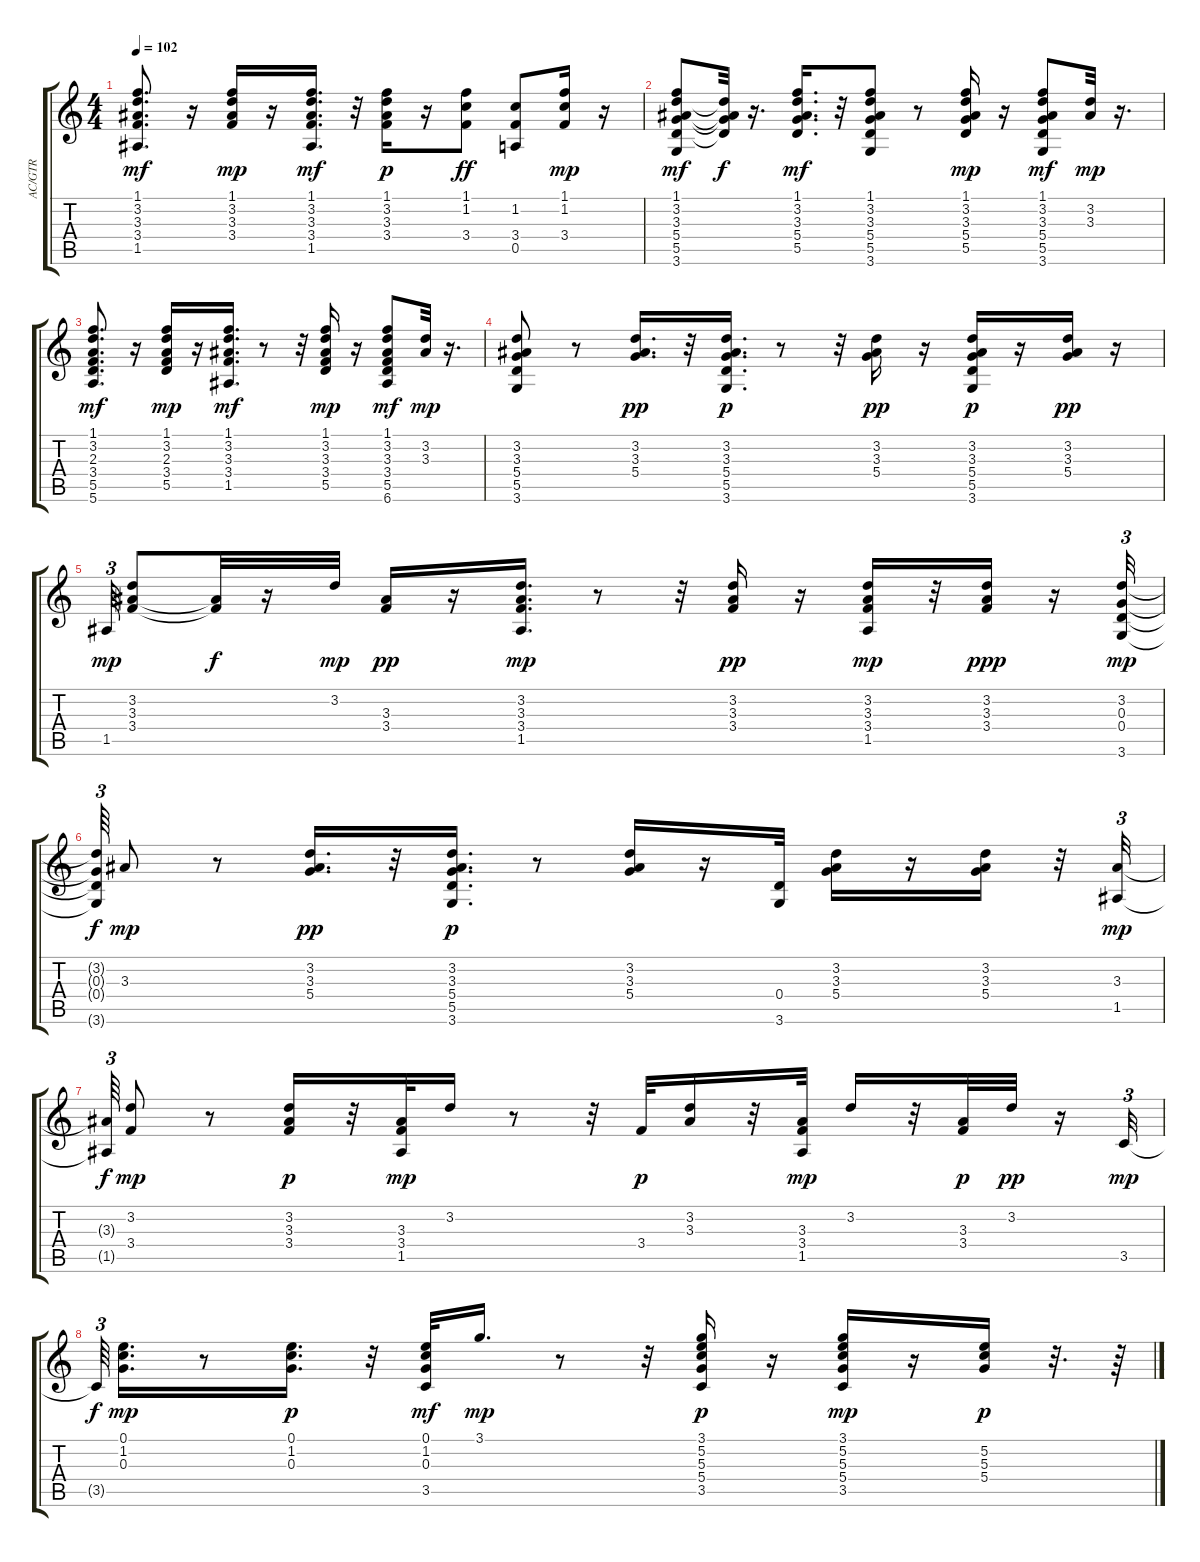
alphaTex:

\track ("AC/GTR" "AC/GTR") {instrument acousticguitarsteel}
\staff {score tabs}
\tuning (E4 B3 G3 D3 A2 E2) {hide}
\ts (4 4)
\tempo 102
\clef g2
\ks c
(1.1 3.2 3.3 3.4 1.5).8{d dy mf} r.16 (1.1 3.2 3.3 3.4).16{dy mp} r.16 (1.1 3.2 3.3 3.4 1.5).16{d dy mf} r.32 (1.1 3.2 3.3 3.4).16{dy p} r.16 (1.1 1.2 3.4).8{dy ff} (1.2 3.4 0.5).8 (1.1 1.2 3.4).16{dy mp} r.16 |
(1.1 3.2 3.3 5.4 5.5 3.6).8{dy mf} (3.2{t} 3.3{t} 5.4{t} 5.5{t}).32{dy f} r.16{d} (1.1 3.2 3.3 5.4 5.5).16{d dy mf} r.32 (1.1 3.2 3.3 5.4 5.5 3.6).8 r.8 (1.1 3.2 3.3 5.4 5.5).16{dy mp} r.16 (1.1 3.2 3.3 5.4 5.5 3.6).8{dy mf} (3.2 3.3).32{dy mp} r.16{d} |
(1.1 3.2 2.3 3.4 5.5 5.6).8{d dy mf} r.16 (1.1 3.2 2.3 3.4 5.5).16{dy mp} r.16 (1.1 3.2 3.3 3.4 1.5).16{d dy mf} r.8 r.32 (1.1 3.2 3.3 3.4 5.5).16{dy mp} r.16 (1.1 3.2 3.3 3.4 5.5 6.6).8{dy mf} (3.2 3.3).32{dy mp} r.16{d} |
(3.2 3.3 5.4 5.5 3.6).8 r.8 (3.2 3.3 5.4).16{d dy pp} r.32 (3.2 3.3 5.4 5.5 3.6).16{d dy p} r.8 r.32 (3.2 3.3 5.4).16{dy pp} r.16 (3.2 3.3 5.4 5.5 3.6).16{dy p} r.16 (3.2 3.3 5.4).16{dy pp} r.16 |
1.5.64{tu (3 2) dy mp} (3.2 3.3 3.4).8 (3.3{t} 3.4{t}).32{dy f} r.16 3.2.32{dy mp} (3.3 3.4).16{dy pp} r.16 (3.2 3.3 3.4 1.5).16{d dy mp} r.8 r.32 (3.2 3.3 3.4).16{dy pp} r.16 (3.2 3.3 3.4 1.5).16{dy mp} r.32 (3.2 3.3 3.4).16{dy ppp} r.16 (3.2 0.3 0.4 3.6).32{tu (3 2) dy mp} |
(3.2{t} 0.3{t} 0.4{t} 3.6{t}).64{tu (3 2) dy f} 3.3.8{dy mp} r.8 (3.2 3.3 5.4).16{d dy pp} r.32 (3.2 3.3 5.4 5.5 3.6).16{d dy p} r.8 (3.2 3.3 5.4).16 r.16 (0.4 3.6).32 (3.2 3.3 5.4).16 r.16 (3.2 3.3 5.4).16 r.32 (3.3 1.5).32{tu (3 2) dy mp} |
(3.3{t} 1.5{t}).64{tu (3 2) dy f} (3.2 3.4).8{dy mp} r.8 (3.2 3.3 3.4).16{dy p} r.32 (3.3 3.4 1.5).32{dy mp} 3.2.16 r.8 r.32 3.4.32{dy p} (3.2 3.3).16 r.32 (3.3 3.4 1.5).32{dy mp} 3.2.16 r.32 (3.3 3.4).32{dy p} 3.2.32{dy pp} r.16 3.5.32{tu (3 2) dy mp} |
3.5{t}.64{tu (3 2) dy f} (0.1 1.2 0.3).16{d dy mp} r.8 (0.1 1.2 0.3).16{d dy p} r.32 (0.1 1.2 0.3 3.5).32{dy mf} 3.1.16{d dy mp} r.8 r.32 (3.1 5.2 5.3 5.4 3.5).16{dy p} r.16 (3.1 5.2 5.3 5.4 3.5).16{dy mp} r.16 (5.2 5.3 5.4).16{dy p} r.32{d} r.64
